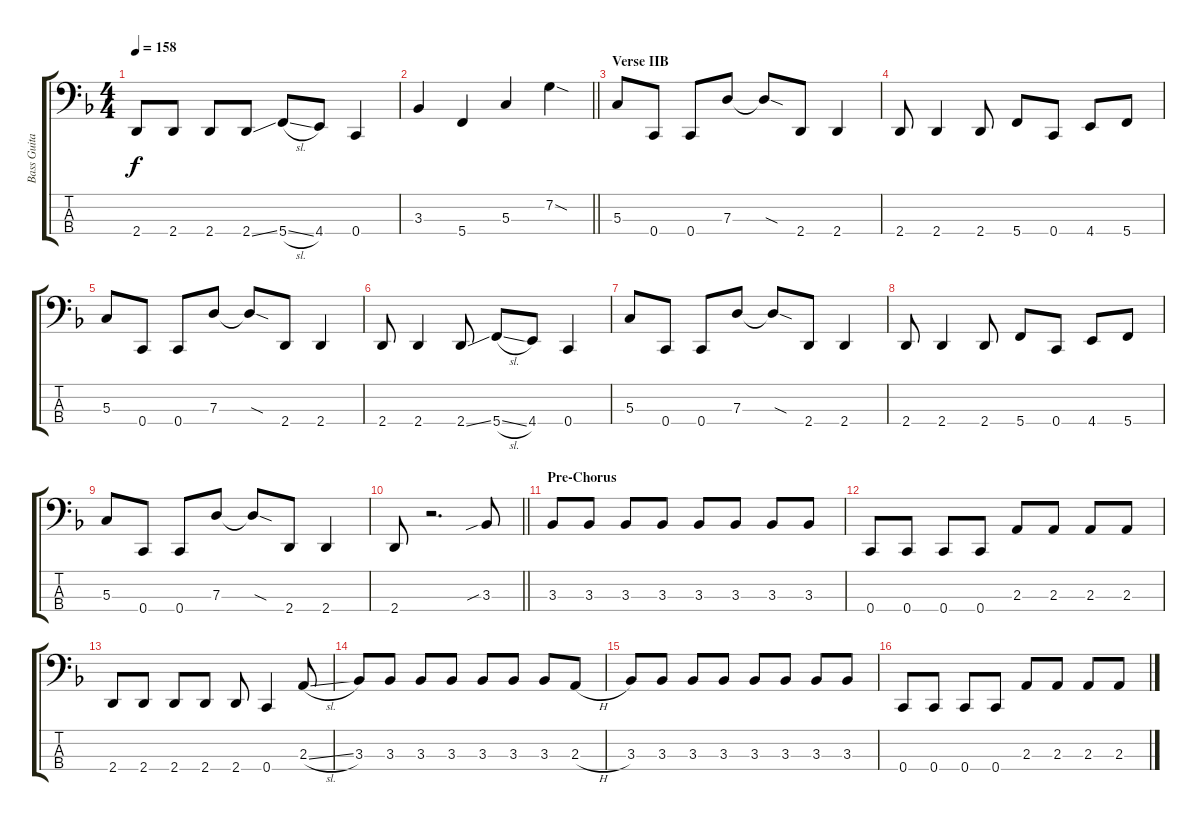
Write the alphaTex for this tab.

\track ("Bass Guitar" "Bass Guita") {instrument electricbasspick}
\staff {score tabs}
\tuning (F2 C2 G1 C1) {hide}
\ts (4 4)
\tempo 158
\clef f4
\ks f
2.4.8{dy f} 2.4.8 2.4.8 2.4{ss}.8 5.4{sl}.8 4.4.8 0.4.4 |
\barLineRight lightlight
3.3.4 5.4.4 5.3.4 7.2{sod}.4 |
\section ("" "Verse IIB")
5.3.8 0.4.8 0.4.8 7.3.8 7.3{sod t}.8 2.4.8 2.4.4 |
2.4.8 2.4.4 2.4.8 5.4.8 0.4.8 4.4.8 5.4.8 |
5.3.8 0.4.8 0.4.8 7.3.8 7.3{sod t}.8 2.4.8 2.4.4 |
2.4.8 2.4.4 2.4{ss}.8 5.4{sl}.8 4.4.8 0.4.4 |
5.3.8 0.4.8 0.4.8 7.3.8 7.3{sod t}.8 2.4.8 2.4.4 |
2.4.8 2.4.4 2.4.8 5.4.8 0.4.8 4.4.8 5.4.8 |
5.3.8 0.4.8 0.4.8 7.3.8 7.3{sod t}.8 2.4.8 2.4.4 |
\barLineRight lightlight
2.4.8 r.2{d} 3.3{sib}.8 |
\section ("" "Pre-Chorus")
3.3.8 3.3.8 3.3.8 3.3.8 3.3.8 3.3.8 3.3.8 3.3.8 |
0.4.8 0.4.8 0.4.8 0.4.8 2.3.8 2.3.8 2.3.8 2.3.8 |
2.4.8 2.4.8 2.4.8 2.4.8 2.4.8 0.4.4 2.3{sl}.8 |
3.3.8 3.3.8 3.3.8 3.3.8 3.3.8 3.3.8 3.3.8 2.3{h}.8 |
3.3.8 3.3.8 3.3.8 3.3.8 3.3.8 3.3.8 3.3.8 3.3.8 |
0.4.8 0.4.8 0.4.8 0.4.8 2.3.8 2.3.8 2.3.8 2.3.8
